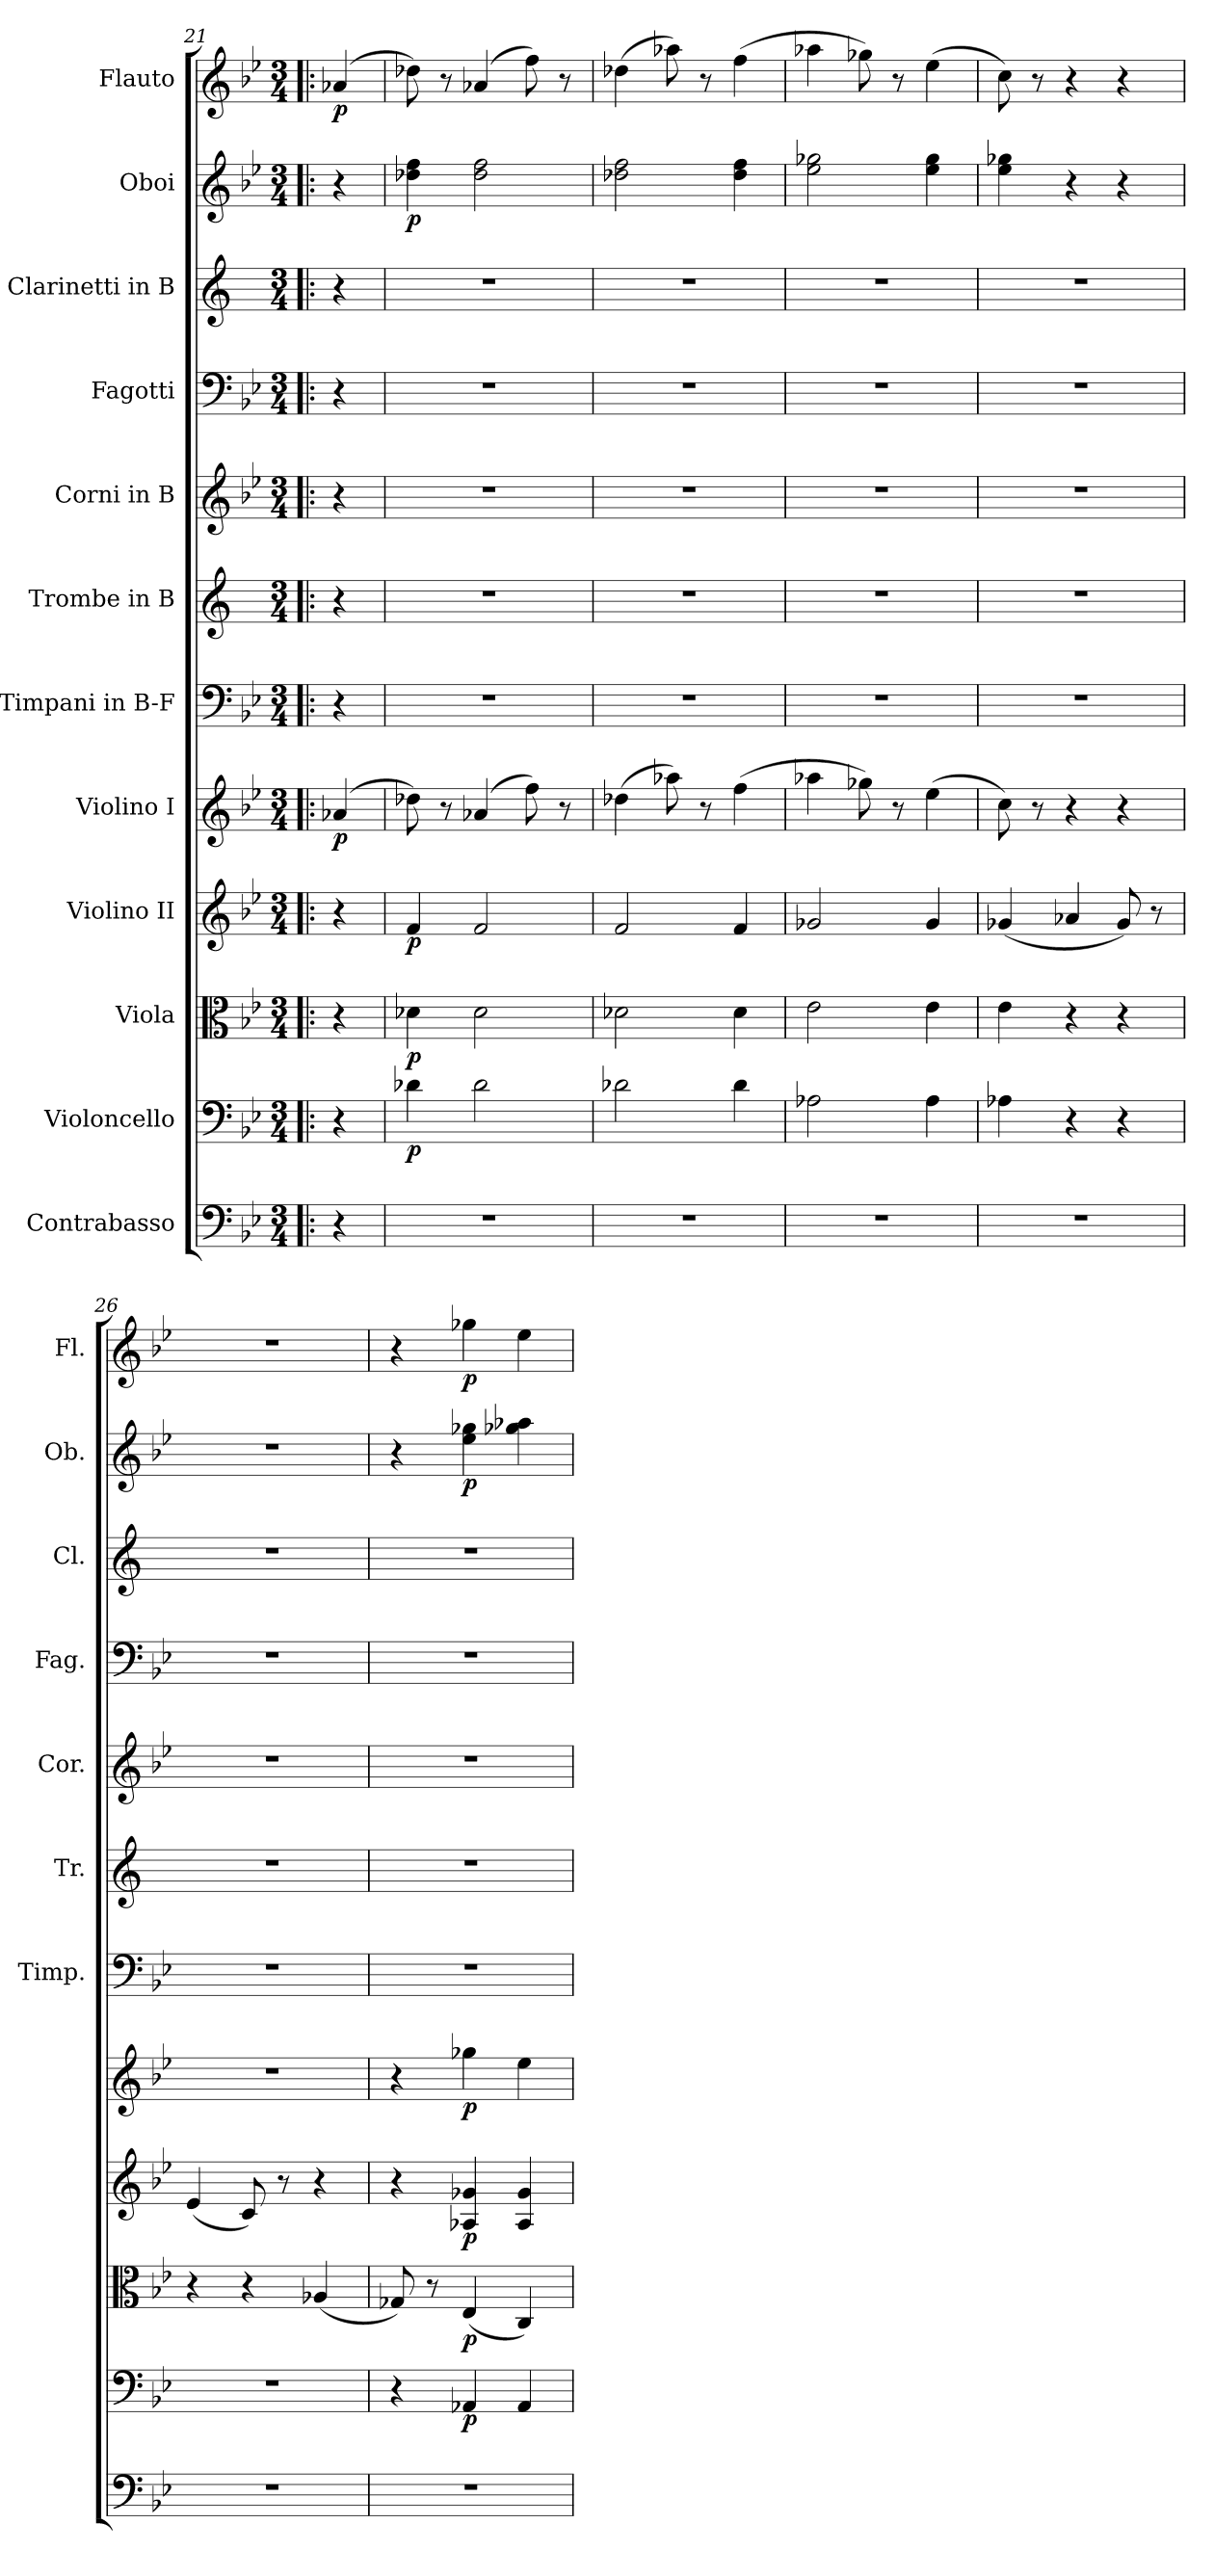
**kern	**kern	**dynam	**kern	**dynam	**kern	**dynam	**kern	**dynam	**kern	**kern	**kern	**kern	**kern	**kern	**dynam	**kern	**dynam
*part12	*part11	*part11	*part10	*part10	*part9	*part9	*part8	*part8	*part7	*part6	*part5	*part4	*part3	*part2	*part2	*part1	*part1
*staff12	*staff11	*staff11	*staff10	*staff10	*staff9	*staff9	*staff8	*staff8	*staff7	*staff6	*staff5	*staff4	*staff3	*staff2	*staff2	*staff1	*staff1
*I"Contrabasso	*I"Violoncello	*	*I"Viola	*	*I"Violino II	*	*I"Violino I	*	*I"Timpani in B-F	*I"Trombe in B	*I"Corni in B	*I"Fagotti	*I"Clarinetti in B	*I"Oboi	*	*I"Flauto	*
*	*	*	*	*	*	*	*	*	*I'Timp.	*I'Tr.	*I'Cor.	*I'Fag.	*I'Cl.	*I'Ob.	*	*I'Fl.	*
*clefF4	*clefF4	*	*clefC3	*	*clefG2	*	*clefG2	*	*clefF4	*clefG2	*clefG2	*clefF4	*clefG2	*clefG2	*	*clefG2	*
*ITrd7c12	*	*	*	*	*	*	*	*	*	*ITrd1c2	*ITrd8c14	*	*ITrd1c2	*	*	*	*
*k[b-e-]	*k[b-e-]	*	*k[b-e-]	*	*k[b-e-]	*	*k[b-e-]	*	*k[b-e-]	*k[b-e-]	*k[b-e-]	*k[b-e-]	*k[b-e-]	*k[b-e-]	*	*k[b-e-]	*
*M3/4	*M3/4	*	*M3/4	*	*M3/4	*	*M3/4	*	*M3/4	*M3/4	*M3/4	*M3/4	*M3/4	*M3/4	*	*M3/4	*
=21!|:	=21!|:	=21!|:	=21!|:	=21!|:	=21!|:	=21!|:	=21!|:	=21!|:	=21!|:	=21!|:	=21!|:	=21!|:	=21!|:	=21!|:	=21!|:	=21!|:	=21!|:
!	!	!	!	!	!	!	!	!LO:DY:b	!	!	!	!	!	!	!	!	!LO:DY:b
4r	4r	.	4r	.	4r	.	(>4a-X/	p	4r	4r	4r	4r	4r	4r	.	(>4a-X/	p
=22	=22	=22	=22	=22	=22	=22	=22	=22	=22	=22	=22	=22	=22	=22	=22	=22	=22
!	!	!LO:DY:b	!	!LO:DY:b	!	!LO:DY:b	!	!	!	!	!	!	!	!	!LO:DY:b	!	!
2.r	4d-X\	p	4d-X\	p	4f/	p	8dd-X\)	.	2.r	2.r	2.r	2.r	2.r	4dd-X\ 4ff\	p	8dd-X\)	.
.	.	.	.	.	.	.	8r	.	.	.	.	.	.	.	.	8r	.
.	2d-\	.	2d-\	.	2f/	.	(4a-X/	.	.	.	.	.	.	2dd-\ 2ff\	.	(4a-X/	.
.	.	.	.	.	.	.	8ff\)	.	.	.	.	.	.	.	.	8ff\)	.
.	.	.	.	.	.	.	8r	.	.	.	.	.	.	.	.	8r	.
=23	=23	=23	=23	=23	=23	=23	=23	=23	=23	=23	=23	=23	=23	=23	=23	=23	=23
2.r	2d-X\	.	2d-X\	.	2f/	.	(4dd-X\	.	2.r	2.r	2.r	2.r	2.r	2dd-X\ 2ff\	.	(4dd-X\	.
.	.	.	.	.	.	.	8aa-X\)	.	.	.	.	.	.	.	.	8aa-X\)	.
.	.	.	.	.	.	.	8r	.	.	.	.	.	.	.	.	8r	.
.	4d-\	.	4d-\	.	4f/	.	(4ff\	.	.	.	.	.	.	4dd-\ 4ff\	.	(4ff\	.
=24	=24	=24	=24	=24	=24	=24	=24	=24	=24	=24	=24	=24	=24	=24	=24	=24	=24
2.r	2A-X\	.	2e-\	.	2g-X/	.	4aa-X\	.	2.r	2.r	2.r	2.r	2.r	2ee-\ 2gg-X\	.	4aa-X\	.
.	.	.	.	.	.	.	8gg-X\)	.	.	.	.	.	.	.	.	8gg-X\)	.
.	.	.	.	.	.	.	8r	.	.	.	.	.	.	.	.	8r	.
.	4A-\	.	4e-\	.	4g-/	.	(4ee-\	.	.	.	.	.	.	4ee-\ 4gg-\	.	(4ee-\	.
=25	=25	=25	=25	=25	=25	=25	=25	=25	=25	=25	=25	=25	=25	=25	=25	=25	=25
2.r	4A-X\	.	4e-\	.	(4g-X/	.	8cc\)	.	2.r	2.r	2.r	2.r	2.r	4ee-\ 4gg-X\	.	8cc\)	.
.	.	.	.	.	.	.	8r	.	.	.	.	.	.	.	.	8r	.
.	4r	.	4r	.	4a-X/	.	4r	.	.	.	.	.	.	4r	.	4r	.
.	4r	.	4r	.	8g-/)	.	4r	.	.	.	.	.	.	4r	.	4r	.
.	.	.	.	.	8r	.	.	.	.	.	.	.	.	.	.	.	.
=26	=26	=26	=26	=26	=26	=26	=26	=26	=26	=26	=26	=26	=26	=26	=26	=26	=26
2.r	2.r	.	4r	.	(4e-/	.	2.r	.	2.r	2.r	2.r	2.r	2.r	2.r	.	2.r	.
.	.	.	4r	.	8c/)	.	.	.	.	.	.	.	.	.	.	.	.
.	.	.	.	.	8r	.	.	.	.	.	.	.	.	.	.	.	.
.	.	.	(4A-X/	.	4r	.	.	.	.	.	.	.	.	.	.	.	.
=27	=27	=27	=27	=27	=27	=27	=27	=27	=27	=27	=27	=27	=27	=27	=27	=27	=27
2.r	4r	.	8G-X/)	.	4r	.	4r	.	2.r	2.r	2.r	2.r	2.r	4r	.	4r	.
.	.	.	8r	.	.	.	.	.	.	.	.	.	.	.	.	.	.
!	!	!LO:DY:b	!	!LO:DY:b	!	!LO:DY:b	!	!LO:DY:b	!	!	!	!	!	!	!LO:DY:b	!	!LO:DY:b
.	4AA-X/	p	(4E-/	p	4A-X/ 4g-X/	p	4gg-X\	p	.	.	.	.	.	4ee-\ 4gg-X\	p	4gg-X\	p
.	4AA-/	.	4C/)	.	4A-/ 4g-/	.	4ee-\	.	.	.	.	.	.	4gg-X\ 4aa-X\	.	4ee-\	.
=	=	=	=	=	=	=	=	=	=	=	=	=	=	=	=	=	=
*-	*-	*-	*-	*-	*-	*-	*-	*-	*-	*-	*-	*-	*-	*-	*-	*-	*-
